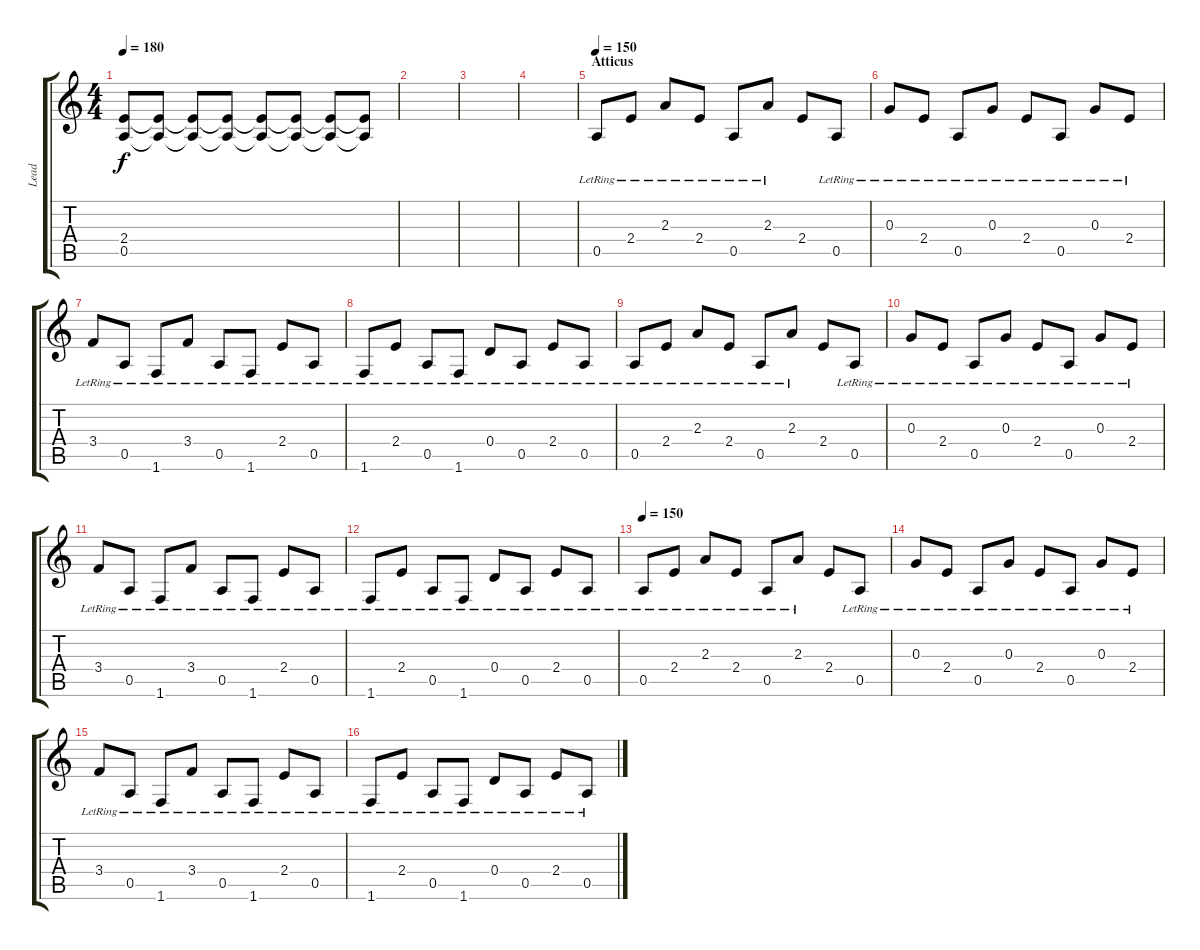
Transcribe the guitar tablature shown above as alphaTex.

\track ("Lead" "Lead") {instrument distortionguitar}
\staff {score tabs}
\tuning (E4 B3 G3 D3 A2 E2) {hide}
\ts (4 4)
\tempo 180
\clef g2
\ks c
(2.4 0.5).8{dy f} (2.4{t} 0.5{t}).8 (2.4{t} 0.5{t}).8 (2.4{t} 0.5{t}).8 (2.4{t} 0.5{t}).8 (2.4{t} 0.5{t}).8 (2.4{t} 0.5{t}).8 (2.4{t} 0.5{t}).8 |
|
|
|
\section ("" "Atticus")
\tempo 150
0.5{lr}.8{instrument acousticguitarsteel} 2.4{lr}.8 2.3{lr}.8 2.4{lr}.8 0.5{lr}.8 2.3{lr}.8 2.4.8 0.5{lr}.8 |
0.3{lr}.8 2.4{lr}.8 0.5{lr}.8 0.3{lr}.8 2.4{lr}.8 0.5{lr}.8 0.3{lr}.8 2.4{lr}.8 |
3.4{lr}.8 0.5{lr}.8 1.6{lr}.8 3.4{lr}.8 0.5{lr}.8 1.6{lr}.8 2.4{lr}.8 0.5{lr}.8 |
1.6{lr}.8 2.4{lr}.8 0.5{lr}.8 1.6{lr}.8 0.4{lr}.8 0.5{lr}.8 2.4{lr}.8 0.5{lr}.8 |
0.5{lr}.8 2.4{lr}.8 2.3{lr}.8 2.4{lr}.8 0.5{lr}.8 2.3{lr}.8 2.4.8 0.5{lr}.8 |
0.3{lr}.8 2.4{lr}.8 0.5{lr}.8 0.3{lr}.8 2.4{lr}.8 0.5{lr}.8 0.3{lr}.8 2.4{lr}.8 |
3.4{lr}.8 0.5{lr}.8 1.6{lr}.8 3.4{lr}.8 0.5{lr}.8 1.6{lr}.8 2.4{lr}.8 0.5{lr}.8 |
1.6{lr}.8 2.4{lr}.8 0.5{lr}.8 1.6{lr}.8 0.4{lr}.8 0.5{lr}.8 2.4{lr}.8 0.5{lr}.8 |
\tempo 150
0.5{lr}.8{instrument acousticguitarsteel} 2.4{lr}.8 2.3{lr}.8 2.4{lr}.8 0.5{lr}.8 2.3{lr}.8 2.4.8 0.5{lr}.8 |
0.3{lr}.8 2.4{lr}.8 0.5{lr}.8 0.3{lr}.8 2.4{lr}.8 0.5{lr}.8 0.3{lr}.8 2.4{lr}.8 |
3.4{lr}.8 0.5{lr}.8 1.6{lr}.8 3.4{lr}.8 0.5{lr}.8 1.6{lr}.8 2.4{lr}.8 0.5{lr}.8 |
1.6{lr}.8 2.4{lr}.8 0.5{lr}.8 1.6{lr}.8 0.4{lr}.8 0.5{lr}.8 2.4{lr}.8 0.5{lr}.8
